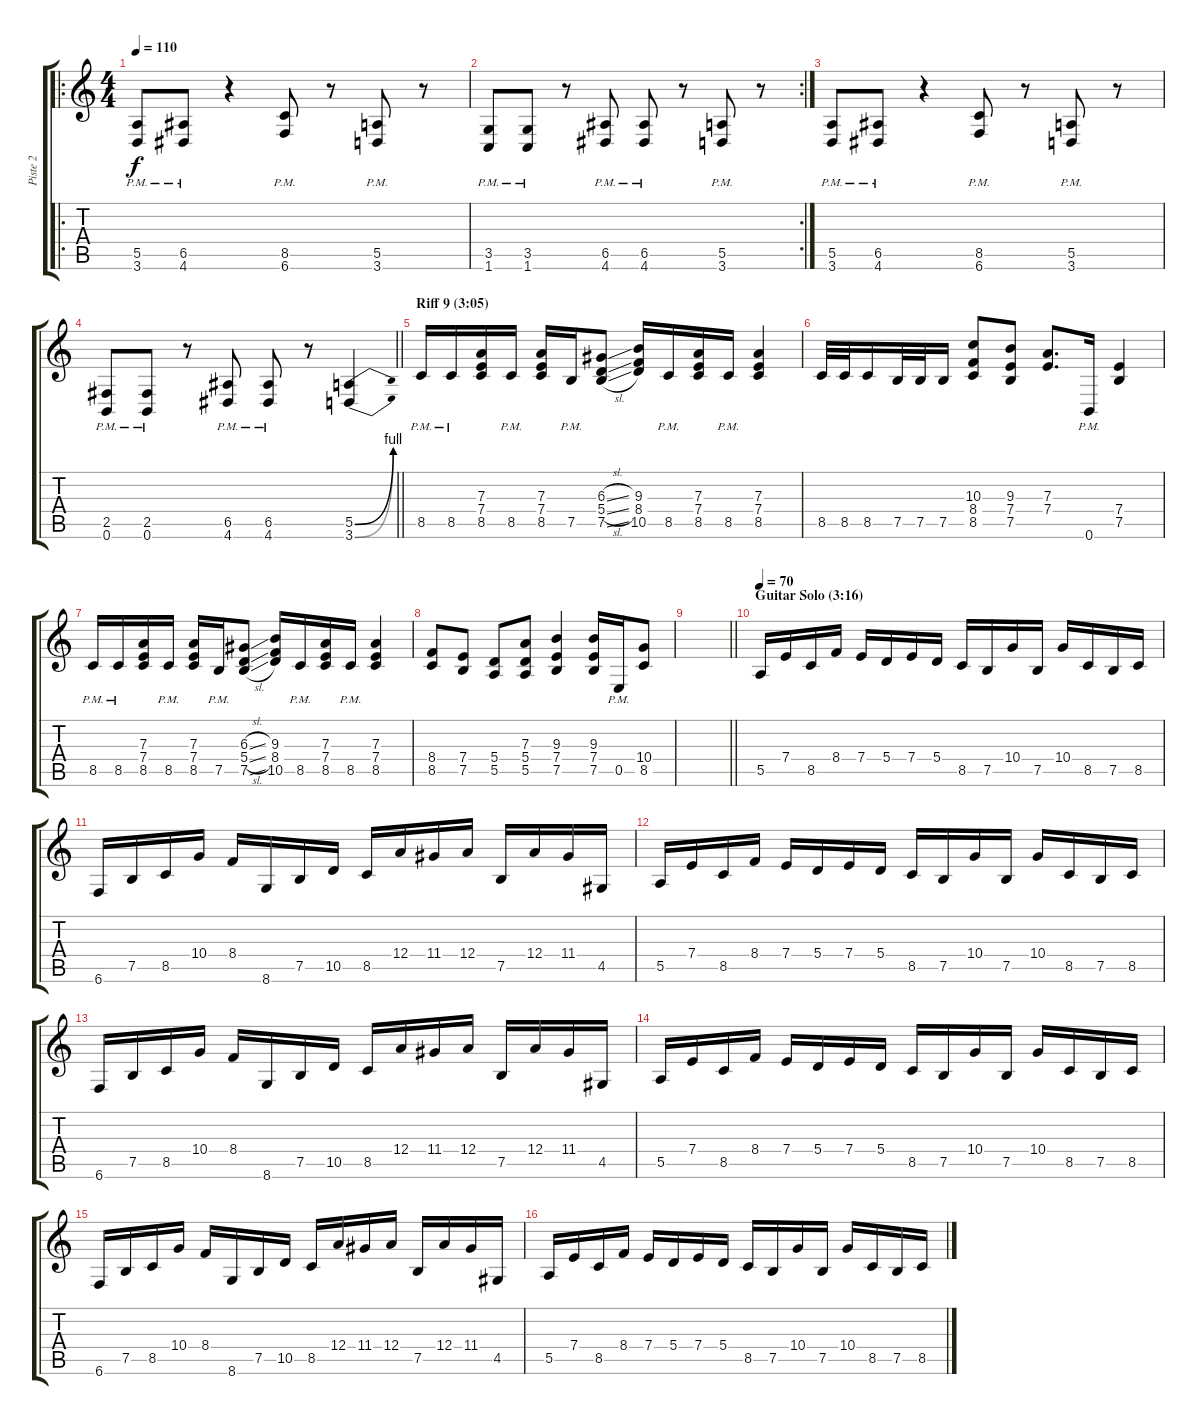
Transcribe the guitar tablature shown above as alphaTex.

\track ("Piste 2" "Piste 2") {instrument overdrivenguitar}
\staff {score tabs}
\tuning (B3 Gb3 D3 A2 E2 B1) {hide}
\ro
\ts (4 4)
\tempo 110
\clef g2
\ks c
(5.5{pm} 3.6{pm}).8{dy f} (6.5{pm} 4.6{pm}).8 r.4 (8.5{pm} 6.6{pm}).8 r.8 (5.5{pm} 3.6{pm}).8 r.8 |
\rc 2
(3.5{pm} 1.6{pm}).8 (3.5{pm} 1.6{pm}).8 r.8 (6.5{pm} 4.6{pm}).8 (6.5{pm} 4.6{pm}).8 r.8 (5.5{pm} 3.6{pm}).8 r.8 |
(5.5{pm} 3.6{pm}).8 (6.5{pm} 4.6{pm}).8 r.4 (8.5{pm} 6.6{pm}).8 r.8 (5.5{pm} 3.6{pm}).8 r.8 |
\barLineRight lightlight
(2.5{pm} 0.6{pm}).8 (2.5{pm} 0.6{pm}).8 r.8 (6.5{pm} 4.6{pm}).8 (6.5{pm} 4.6{pm}).8 r.8 (5.5{be (bend 0 0 60 4)} 3.6{be (bend 0 0 60 4)}).4 |
\section ("" "Riff 9 (3:05)")
8.5{pm}.16 8.5{pm}.16 (7.3 7.4 8.5).16 8.5{pm}.16 (7.3 7.4 8.5).16 7.5{pm}.16 (6.3{sl} 5.4{sl} 7.5{sl}).8 (9.3 8.4 10.5).16 8.5{pm}.16 (7.3 7.4 8.5).16 8.5{pm}.16 (7.3 7.4 8.5).4 |
8.5.32 8.5.32 8.5.16 7.5.32 7.5.32 7.5.16 (10.3 8.4 8.5).8 (9.3 7.4 7.5).8 (7.3 7.4).8{d} 0.6{pm}.16 (7.4 7.5).4 |
8.5{pm}.16 8.5{pm}.16 (7.3 7.4 8.5).16 8.5{pm}.16 (7.3 7.4 8.5).16 7.5{pm}.16 (6.3{sl} 5.4{sl} 7.5{sl}).8 (9.3 8.4 10.5).16 8.5{pm}.16 (7.3 7.4 8.5).16 8.5{pm}.16 (7.3 7.4 8.5).4 |
(8.4 8.5).8 (7.4 7.5).8 (5.4 5.5).8 (7.3 5.4 5.5).8 (9.3 7.4 7.5).4 (9.3 7.4 7.5).16 0.5{pm}.16 (10.4 8.5).8 |
\barLineRight lightlight
|
\section ("" "Guitar Solo (3:16)")
\tempo 70
5.5.16 7.4.16 8.5.16 8.4.16 7.4.16 5.4.16 7.4.16 5.4.16 8.5.16 7.5.16 10.4.16 7.5.16 10.4.16 8.5.16 7.5.16 8.5.16 |
6.6.16 7.5.16 8.5.16 10.4.16 8.4.16 8.6.16 7.5.16 10.5.16 8.5.16 12.4.16 11.4.16 12.4.16 7.5.16 12.4.16 11.4.16 4.5.16 |
5.5.16 7.4.16 8.5.16 8.4.16 7.4.16 5.4.16 7.4.16 5.4.16 8.5.16 7.5.16 10.4.16 7.5.16 10.4.16 8.5.16 7.5.16 8.5.16 |
6.6.16 7.5.16 8.5.16 10.4.16 8.4.16 8.6.16 7.5.16 10.5.16 8.5.16 12.4.16 11.4.16 12.4.16 7.5.16 12.4.16 11.4.16 4.5.16 |
5.5.16 7.4.16 8.5.16 8.4.16 7.4.16 5.4.16 7.4.16 5.4.16 8.5.16 7.5.16 10.4.16 7.5.16 10.4.16 8.5.16 7.5.16 8.5.16 |
6.6.16 7.5.16 8.5.16 10.4.16 8.4.16 8.6.16 7.5.16 10.5.16 8.5.16 12.4.16 11.4.16 12.4.16 7.5.16 12.4.16 11.4.16 4.5.16 |
5.5.16 7.4.16 8.5.16 8.4.16 7.4.16 5.4.16 7.4.16 5.4.16 8.5.16 7.5.16 10.4.16 7.5.16 10.4.16 8.5.16 7.5.16 8.5.16
